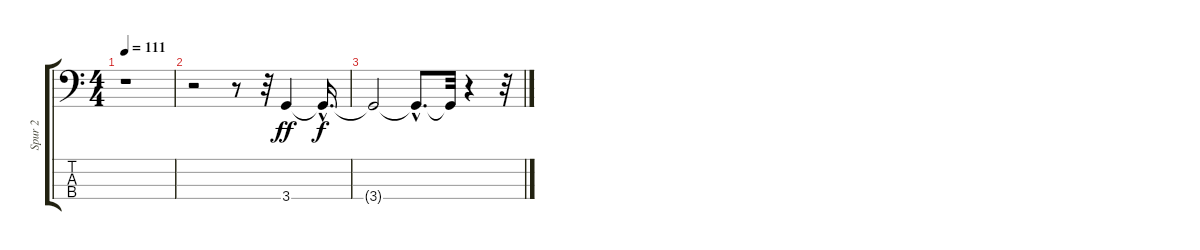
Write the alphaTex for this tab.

\track ("Spur 2" "Spur 2") {instrument electricbassfinger}
\staff {score tabs}
\tuning (G2 D2 A1 E1) {hide}
\ts (4 4)
\tempo 111
\clef f4
\ks c
r.1{dy fff} |
r.2 r.8 r.32 3.4.4{dy ff} 3.4{hac t}.16{d dy f} |
3.4{t}.2 3.4{hac t}.8{d} 3.4{t}.32 r.4 r.32
